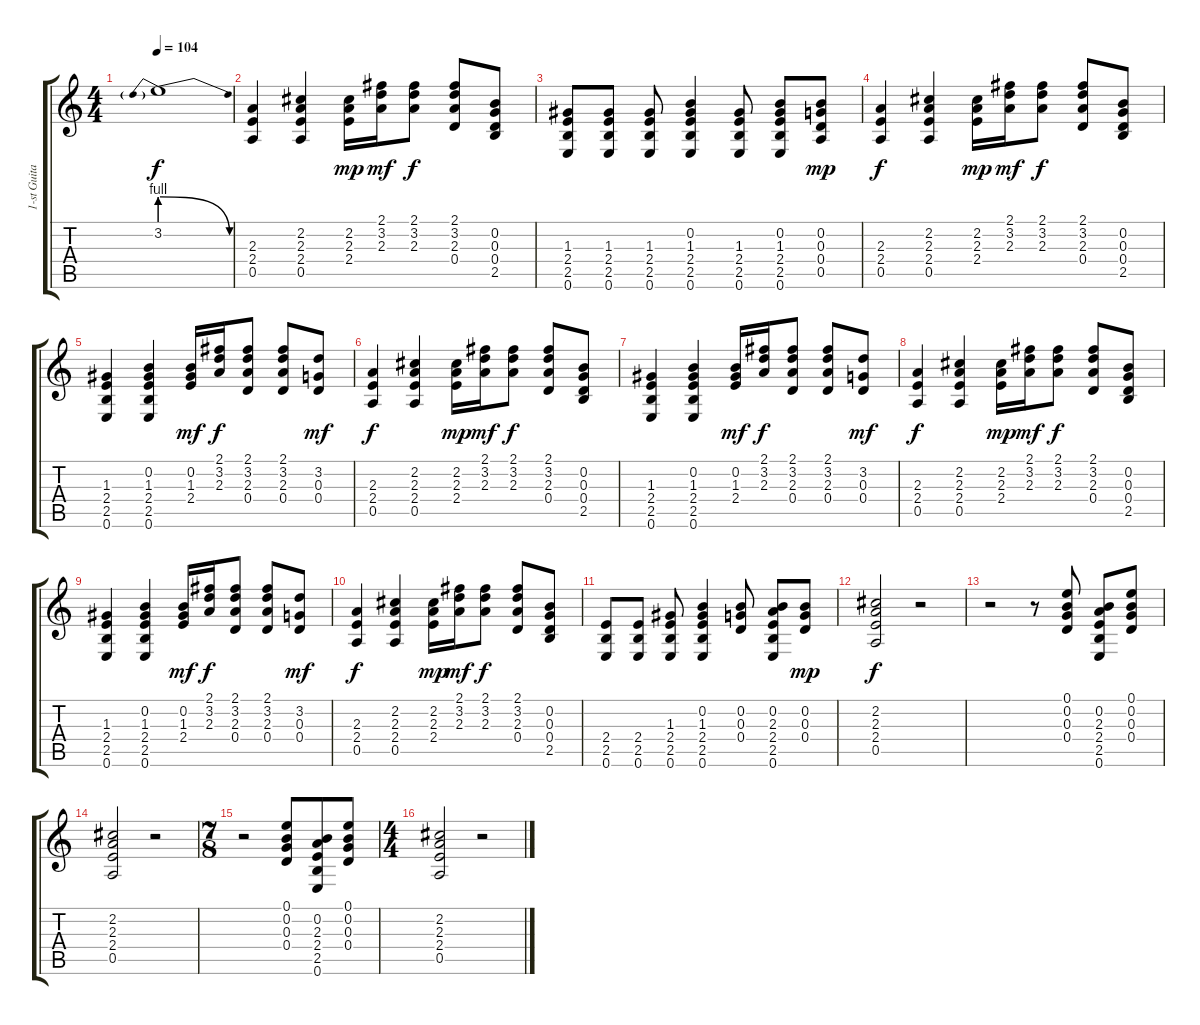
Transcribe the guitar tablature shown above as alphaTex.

\track ("1-st Guitar" "1-st Guita") {instrument distortionguitar}
\staff {score tabs}
\tuning (E4 B3 G3 D3 A2 E2) {hide}
\ts (4 4)
\tempo 104
\clef g2
\ks c
3.2{be (prebendrelease 0 4 60 0)}.1{dy f instrument distortionguitar} |
(2.3 2.4 0.5).4 (2.2 2.3 2.4 0.5).4 (2.2 2.3 2.4).16{dy mp} (2.1 3.2 2.3).16{dy mf} (2.1 3.2 2.3).8{dy f} (2.1 3.2 2.3 0.4).8 (0.2 0.3 0.4 2.5).8 |
(1.3 2.4 2.5 0.6).8 (1.3 2.4 2.5 0.6).8 (1.3 2.4 2.5 0.6).8 (0.2 1.3 2.4 2.5 0.6).4 (1.3 2.4 2.5 0.6).8 (0.2 1.3 2.4 2.5 0.6).8 (0.2 0.3 0.4 0.5).8{dy mp} |
(2.3 2.4 0.5).4{dy f} (2.2 2.3 2.4 0.5).4 (2.2 2.3 2.4).16{dy mp} (2.1 3.2 2.3).16{dy mf} (2.1 3.2 2.3).8{dy f} (2.1 3.2 2.3 0.4).8 (0.2 0.3 0.4 2.5).8 |
(1.3 2.4 2.5 0.6).4 (0.2 1.3 2.4 2.5 0.6).4 (0.2 1.3 2.4).16{dy mf} (2.1 3.2 2.3).16{dy f} (2.1 3.2 2.3 0.4).8 (2.1 3.2 2.3 0.4).8 (3.2 0.3 0.4).8{dy mf} |
(2.3 2.4 0.5).4{dy f} (2.2 2.3 2.4 0.5).4 (2.2 2.3 2.4).16{dy mp} (2.1 3.2 2.3).16{dy mf} (2.1 3.2 2.3).8{dy f} (2.1 3.2 2.3 0.4).8 (0.2 0.3 0.4 2.5).8 |
(1.3 2.4 2.5 0.6).4 (0.2 1.3 2.4 2.5 0.6).4 (0.2 1.3 2.4).16{dy mf} (2.1 3.2 2.3).16{dy f} (2.1 3.2 2.3 0.4).8 (2.1 3.2 2.3 0.4).8 (3.2 0.3 0.4).8{dy mf} |
(2.3 2.4 0.5).4{dy f} (2.2 2.3 2.4 0.5).4 (2.2 2.3 2.4).16{dy mp} (2.1 3.2 2.3).16{dy mf} (2.1 3.2 2.3).8{dy f} (2.1 3.2 2.3 0.4).8 (0.2 0.3 0.4 2.5).8 |
(1.3 2.4 2.5 0.6).4 (0.2 1.3 2.4 2.5 0.6).4 (0.2 1.3 2.4).16{dy mf} (2.1 3.2 2.3).16{dy f} (2.1 3.2 2.3 0.4).8 (2.1 3.2 2.3 0.4).8 (3.2 0.3 0.4).8{dy mf} |
(2.3 2.4 0.5).4{dy f} (2.2 2.3 2.4 0.5).4 (2.2 2.3 2.4).16{dy mp} (2.1 3.2 2.3).16{dy mf} (2.1 3.2 2.3).8{dy f} (2.1 3.2 2.3 0.4).8 (0.2 0.3 0.4 2.5).8 |
(2.4 2.5 0.6).8 (2.4 2.5 0.6).8 (1.3 2.4 2.5 0.6).8 (0.2 1.3 2.4 2.5 0.6).4 (0.2 0.3 0.4).8 (0.2 2.3 2.4 2.5 0.6).8 (0.2 0.3 0.4).8{dy mp} |
(2.2 2.3 2.4 0.5).2{dy f} r.2 |
r.2 r.8 (0.1 0.2 0.3 0.4).8 (0.2 2.3 2.4 2.5 0.6).8 (0.1 0.2 0.3 0.4).8 |
(2.2 2.3 2.4 0.5).2 r.2 |
\ts (7 8)
r.2 (0.1 0.2 0.3 0.4).8 (0.2 2.3 2.4 2.5 0.6).8 (0.1 0.2 0.3 0.4).8 |
\ts (4 4)
(2.2 2.3 2.4 0.5).2 r.2
